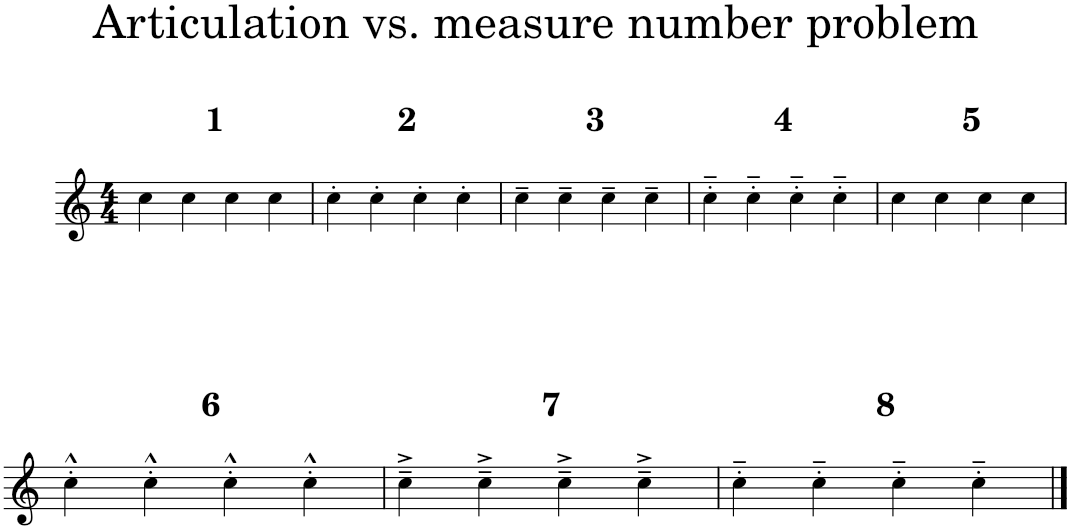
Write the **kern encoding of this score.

**kern
*part1
*staff1
*I"Piano
*I'Pno.
*clefG2
*k[]
*M4/4
=1
4cc\
4cc\
4cc\
4cc\
=2
4cc'\
4cc'\
4cc'\
4cc'\
=3
4cc~\
4cc~\
4cc~\
4cc~\
=4
4cc'~\
4cc'~\
4cc'~\
4cc'~\
=5
4cc\
4cc\
4cc\
4cc\
!!LO:LB:g=z
=6
4cc'^^\
4cc'^^\
4cc'^^\
4cc'^^\
=7
4cc~^\
4cc~^\
4cc~^\
4cc~^\
=8
4cc'~\
4cc'~\
4cc'~\
4cc'~\
==
*-
